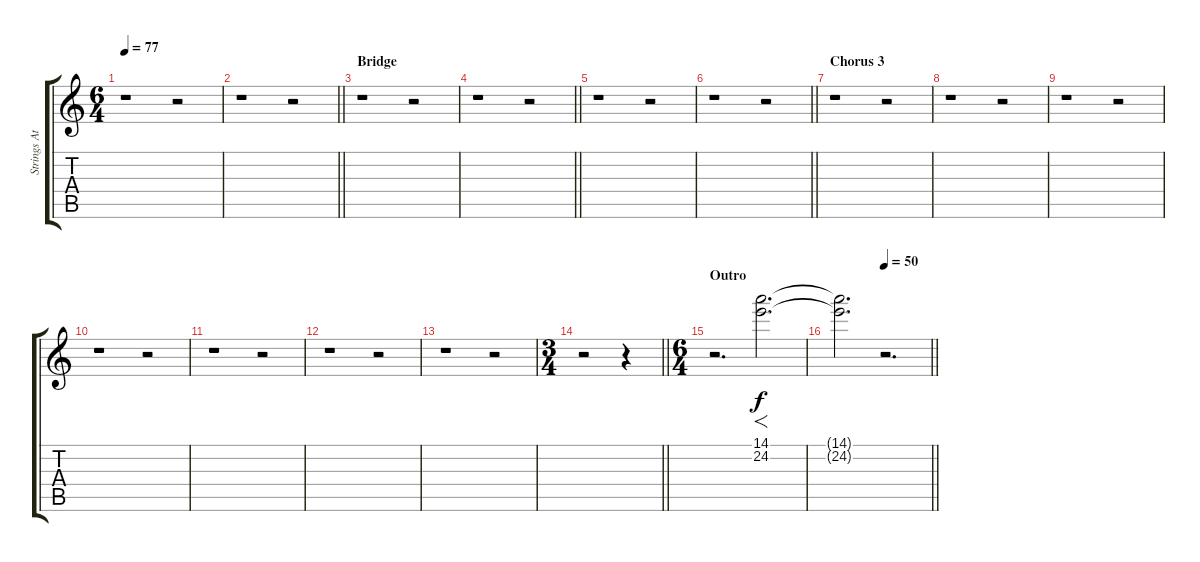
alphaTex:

\track ("Strings Atmosphere" "Strings At") {instrument stringensemble2 bank 255}
\staff {score tabs}
\tuning (D5 A4 G4 D4 A3 D3) {hide}
\ts (6 4)
\tempo 77
\clef g2
\ks c
r.1{dy f} r.2 |
\barLineRight lightlight
r.1 r.2 |
\section ("" "Bridge")
r.1 r.2 |
\barLineRight lightlight
r.1 r.2 |
r.1 r.2 |
\barLineRight lightlight
r.1 r.2 |
\section ("" "Chorus 3")
r.1 r.2 |
r.1{beam merge} r.2 |
r.1{beam merge} r.2 |
r.1{beam merge} r.2 |
r.1{beam merge} r.2 |
r.1{beam merge} r.2 |
r.1 r.2 |
\ts (3 4)
\barLineRight lightlight
r.2 r.4 |
\ts (6 4)
\section ("" "Outro")
r.2{d beam merge} (14.1 24.2).2{f d} |
\tempo (50 0.5)
\barLineRight lightlight
(14.1{t} 24.2{t}).2{d volume 0 beam merge} r.2{d}
